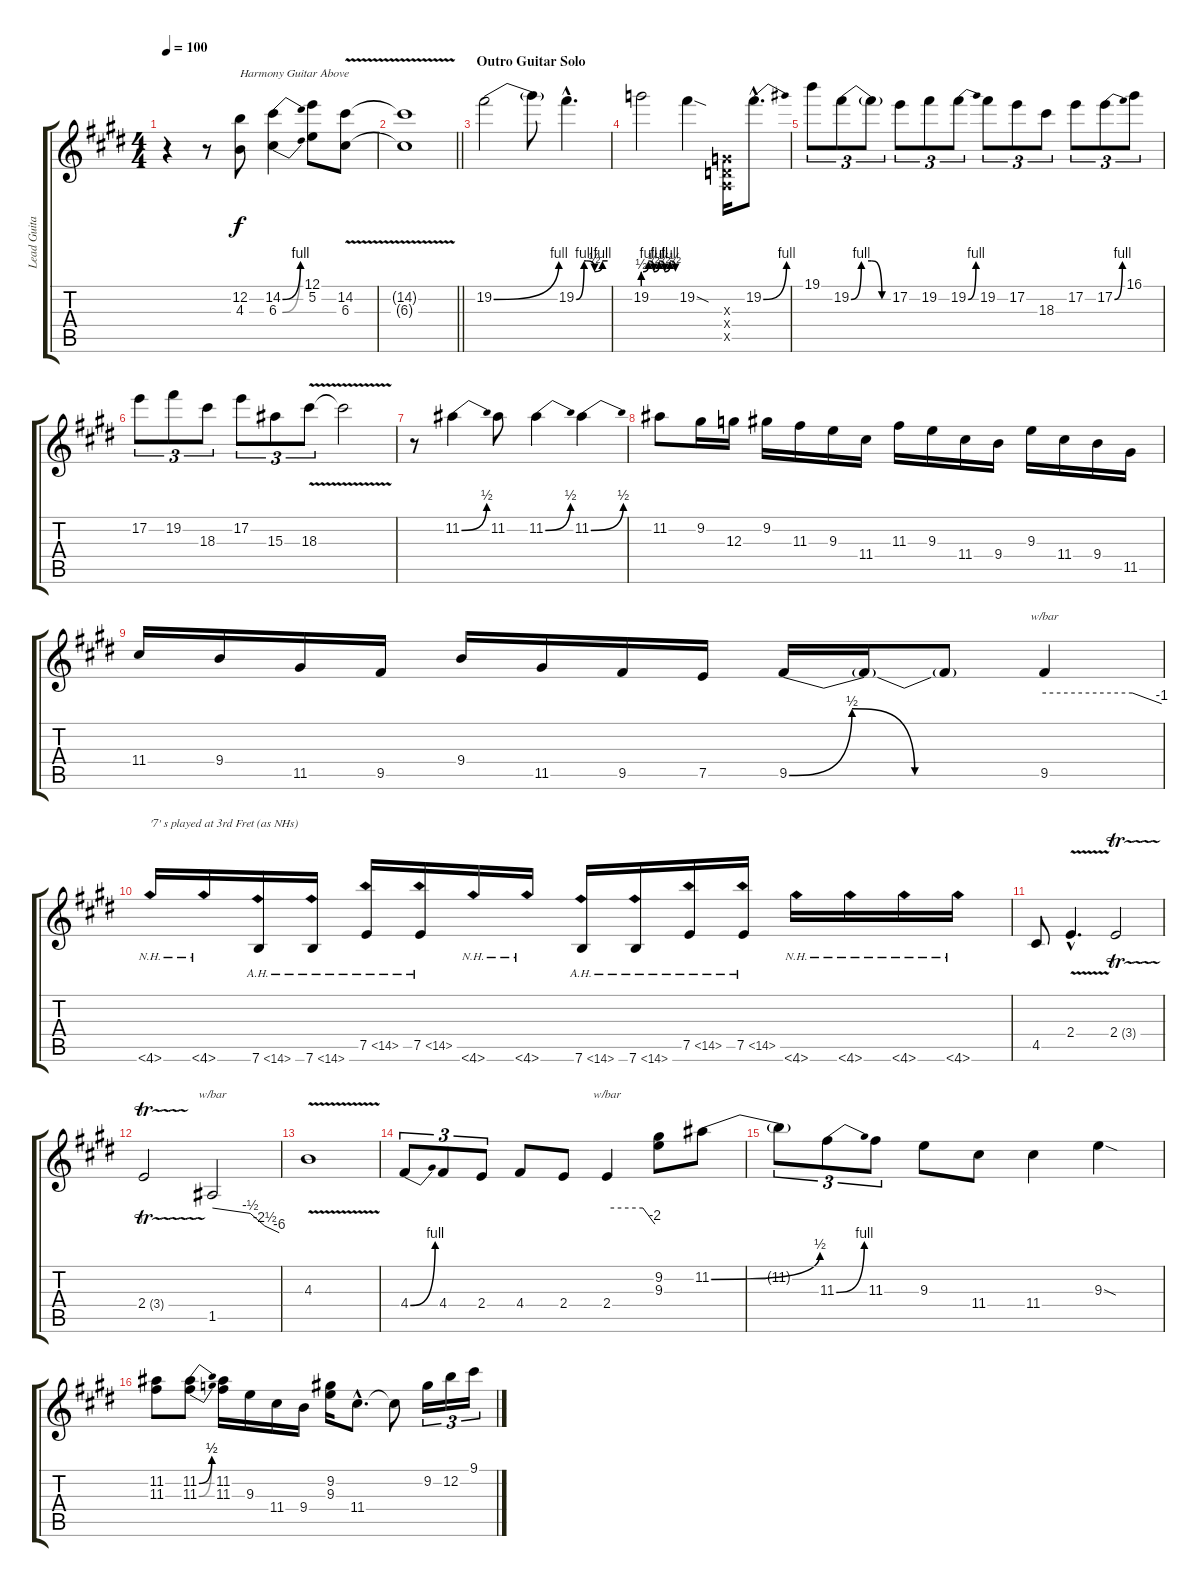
\track ("Lead Guitar" "Lead Guita") {instrument overdrivenguitar}
\staff {score tabs}
\tuning (E4 B3 G3 D3 A2 E2) {hide}
\ts (4 4)
\tempo 100
\clef g2
\ks c#minor
r.4{dy f} r.8 (12.2 4.3).8{txt "Harmony Guitar Above"} (14.2{be (bend 0 0 60 4)} 6.3{be (bend 0 0 60 4)}).4 (12.1 5.2).8 (14.2{v} 6.3{v}).8 |
\barLineRight lightlight
(14.2{t} 6.3{t}).1 |
\section ("" "Outro Guitar Solo")
19.2{be (bend 0 0 60 4)}.2 19.2{t}.8 19.2{be (custom 0 0 15 4 20 4 35 2 50 4 60 4) hac}.4{d} |
19.2{be (custom 0 2 10 4 20 2 30 4 40 2 50 4 60 2)}.2 19.2{sod}.4 (0.3{x} 0.4{x} 0.5{x}).16 19.2{be (bend 0 0 60 4) hac}.8{d} |
19.1.8{tu (3 2)} 19.2{be (custom 0 0 15 4 30 4 45 0 60 0)}.8{tu (3 2)} 19.2{t}.8{tu (3 2)} 17.2.8{tu (3 2)} 19.2.8{tu (3 2)} 19.2{be (bend 0 0 60 4)}.8{tu (3 2)} 19.2.8{tu (3 2)} 17.2.8{tu (3 2)} 18.3.8{tu (3 2)} 17.2.8{tu (3 2)} 17.2{be (bend 0 0 60 4)}.8{tu (3 2)} 16.1.8{tu (3 2)} |
17.2.8{tu (3 2)} 19.2.8{tu (3 2)} 18.3.8{tu (3 2)} 17.2.8{tu (3 2)} 15.3.8{tu (3 2)} 18.3{v}.8{tu (3 2)} 18.3{t}.2 |
r.8 11.2{be (bend 0 0 60 2)}.4 11.2.8 11.2{be (bend 0 0 60 2)}.4 11.2{be (bend 0 0 60 2)}.4 |
11.2.8 9.2.16 12.3.16 9.2.16 11.3.16 9.3.16 11.4.16 11.3.16 9.3.16 11.4.16 9.4.16 9.3.16 11.4.16 9.4.16 11.5.16 |
11.4.16 9.4.16 11.5.16 9.5.16 9.4.16 11.5.16 9.5.16 7.5.16 9.5{be (custom 0 0 15 2 30 0 45 0 60 0)}.16 9.5{t}.16 9.5{t}.8 9.5.4{tbe (custom default 0 0 45 0 60 -4)} |
4.6{nh}.16{txt "'7' s played at 3rd Fret (as NHs)"} 4.6{nh}.16 7.6{ah 7}.16 7.6{ah 7}.16 7.5{ah 7}.16 7.5{ah 7}.16 4.6{nh}.16 4.6{nh}.16 7.6{ah 7}.16 7.6{ah 7}.16 7.5{ah 7}.16 7.5{ah 7}.16 4.6{nh}.16 4.6{nh}.16 4.6{nh}.16 4.6{nh}.16 |
4.5.8 2.4{v hac}.4{d} 2.4{tr (3 32)}.2 |
2.4{tr (3 32)}.2 1.5.2{tbe (custom default 0 0 34 -2 47 -10 60 -24)} |
4.3{v}.1 |
4.4{be (bend 0 0 60 4)}.8{tu (3 2)} 4.4.8{tu (3 2)} 2.4.8{tu (3 2)} 4.4.8 2.4.8 2.4.4{tbe (custom default 0 0 45 0 60 -8)} (9.2 9.3).8 11.2{be (bend 0 0 60 2)}.8 |
11.2{t}.8{tu (3 2)} 11.3{be (bend 0 0 60 4)}.8{tu (3 2)} 11.3.8{tu (3 2)} 9.3.8 11.4.8 11.4.4 9.3{sod}.4 |
(11.2 11.3).8 (11.2{be (bend 0 0 60 2)} 11.3{be (bend 0 0 60 2)}).8 (11.2 11.3).16 9.3.16 11.4.16 9.4.16 (9.2 9.3).16 11.4{hac}.8{d} 11.4{t}.8 9.2.16{tu (3 2)} 12.2.16{tu (3 2)} 9.1.16{tu (3 2)}
